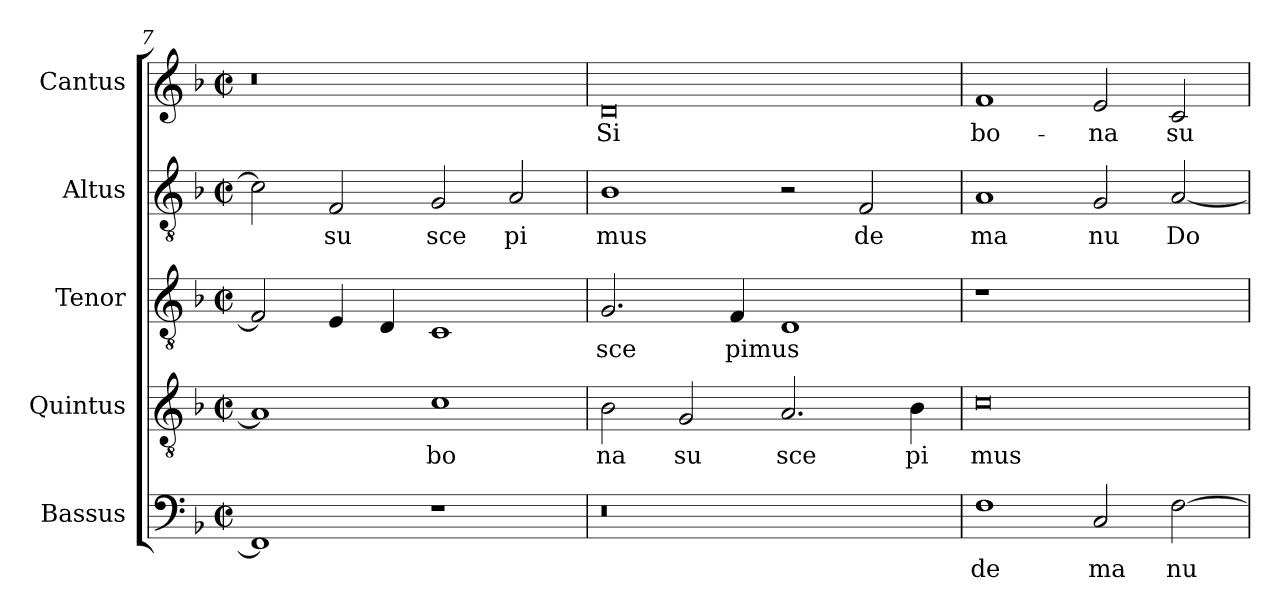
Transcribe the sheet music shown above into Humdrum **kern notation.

**kern	**text	**kern	**text	**kern	**text	**kern	**text	**kern	**text
*part5	*part5	*part4	*part4	*part3	*part3	*part2	*part2	*part1	*part1
*staff5	*staff5	*staff4	*staff4	*staff3	*staff3	*staff2	*staff2	*staff1	*staff1
*I"Bassus	*	*I"Quintus	*	*I"Tenor	*	*I"Altus	*	*I"Cantus	*
!!LO:LB:g=z
*clefF4	*	*clefGv2	*	*clefGv2	*	*clefGv2	*	*clefG2	*
*k[b-]	*	*k[b-]	*	*k[b-]	*	*k[b-]	*	*k[b-]	*
*F:	*	*F:	*	*F:	*	*F:	*	*F:	*
*M2/2	*	*M2/2	*	*M2/2	*	*M2/2	*	*M2/2	*
*met(c|)	*	*met(c|)	*	*met(c|)	*	*met(c|)	*	*met(c|)	*
=7	=7	=7	=7	=7	=7	=7	=7	=7	=7
!	!LO:LY:b:cj	!	!LO:LY:b:cj	!	!LO:LY:b:cj	!	!LO:LY:b:cj	!	!
1FF]	.	1A]	.	2F/]	.	2c\]	.	0r	.
!	!	!	!	!	!LO:LY:b:cj	!	!LO:LY:b:cj	!	!
.	.	.	.	4E/	.	2F/	su	.	.
!	!	!	!	!	!LO:LY:b:cj	!	!	!	!
.	.	.	.	4D/	.	.	.	.	.
!	!	!	!LO:LY:b:cj	!	!LO:LY:b:cj	!	!LO:LY:b:cj	!	!
1r	.	1c	bo	1C	.	2G/	sce	.	.
!	!	!	!	!	!	!	!LO:LY:b:cj	!	!
.	.	.	.	.	.	2A/	pi	.	.
=8	=8	=8	=8	=8	=8	=8	=8	=8	=8
!	!	!	!LO:LY:b:cj	!	!LO:LY:b:cj	!	!LO:LY:b:cj	!	!LO:LY:b:cj
0r	.	2B-\	na	2.G/	sce	1B-	mus	0d	Si
!	!	!	!LO:LY:b:cj	!	!	!	!	!	!
.	.	2G/	su	.	.	.	.	.	.
!	!	!	!	!	!LO:LY:b:cj	!	!	!	!
.	.	.	.	4F/	pimus	.	.	.	.
!	!	!	!LO:LY:b:cj	!	!LO:LY:b:cj	!	!	!	!
.	.	2.A/	sce	1D	.	2r	.	.	.
!	!	!	!	!	!	!	!LO:LY:b:cj	!	!
.	.	.	.	.	.	2F/	de	.	.
!	!	!	!LO:LY:b:cj	!	!	!	!	!	!
.	.	4B-\	pi	.	.	.	.	.	.
=9	=9	=9	=9	=9	=9	=9	=9	=9	=9
!	!LO:LY:b:cj	!	!LO:LY:b:cj	!	!	!	!LO:LY:b:cj	!	!LO:LY:b:cj
1F	de	0c	mus	1r	.	1A	ma	1f	bo-
!	!LO:LY:b:cj	!	!	!	!	!	!LO:LY:b:cj	!	!LO:LY:b:cj
2C/	ma	.	.	1ryy	.	2G/	nu	2e/	-na
!	!LO:LY:b:cj	!	!	!	!	!	!LO:LY:b:cj	!	!LO:LY:b:cj
[>2F\	nu	.	.	.	.	[<2A/	Do	2c/	su-
=	=	=	=	=	=	=	=	=	=
*-	*-	*-	*-	*-	*-	*-	*-	*-	*-
